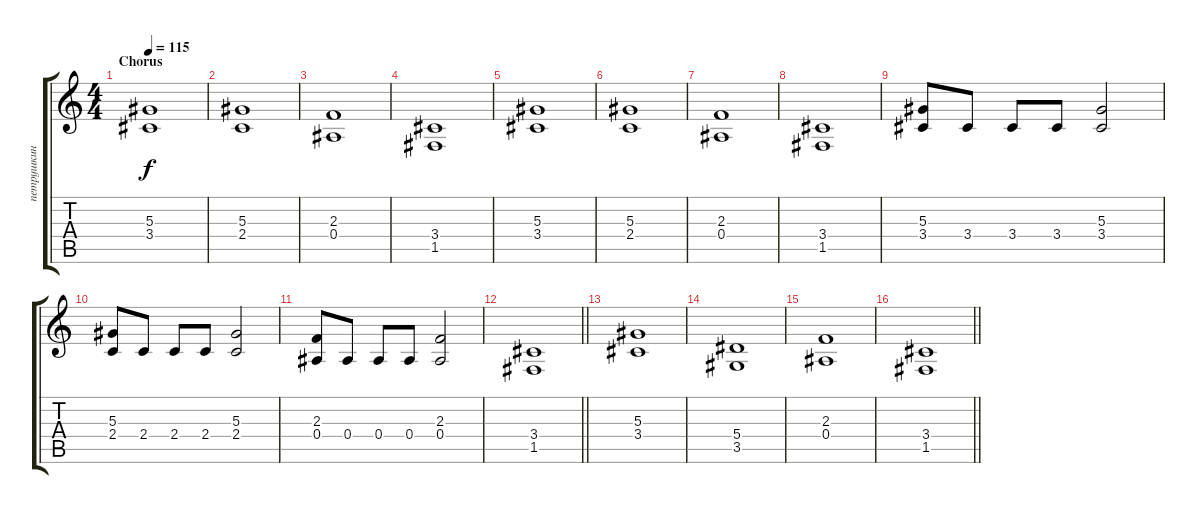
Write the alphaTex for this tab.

\track ("петрушкин" "петрушкин") {instrument distortionguitar}
\staff {score tabs}
\tuning (C4 G3 Eb3 Bb2 F2 C2) {hide}
\ts (4 4)
\section ("" "Chorus")
\tempo 115
\clef g2
\ks c
(5.3 3.4).1{dy f} |
(5.3 2.4).1 |
(2.3 0.4).1 |
(3.4 1.5).1 |
(5.3 3.4).1 |
(5.3 2.4).1 |
(2.3 0.4).1 |
(3.4 1.5).1 |
(5.3 3.4).8 3.4.8 3.4.8 3.4.8 (5.3 3.4).2 |
(5.3 2.4).8 2.4.8 2.4.8 2.4.8 (5.3 2.4).2 |
(2.3 0.4).8 0.4.8 0.4.8 0.4.8 (2.3 0.4).2 |
\barLineRight lightlight
(3.4 1.5).1 |
(5.3 3.4).1 |
(5.4 3.5).1 |
(2.3 0.4).1 |
\barLineRight lightlight
(3.4 1.5).1
